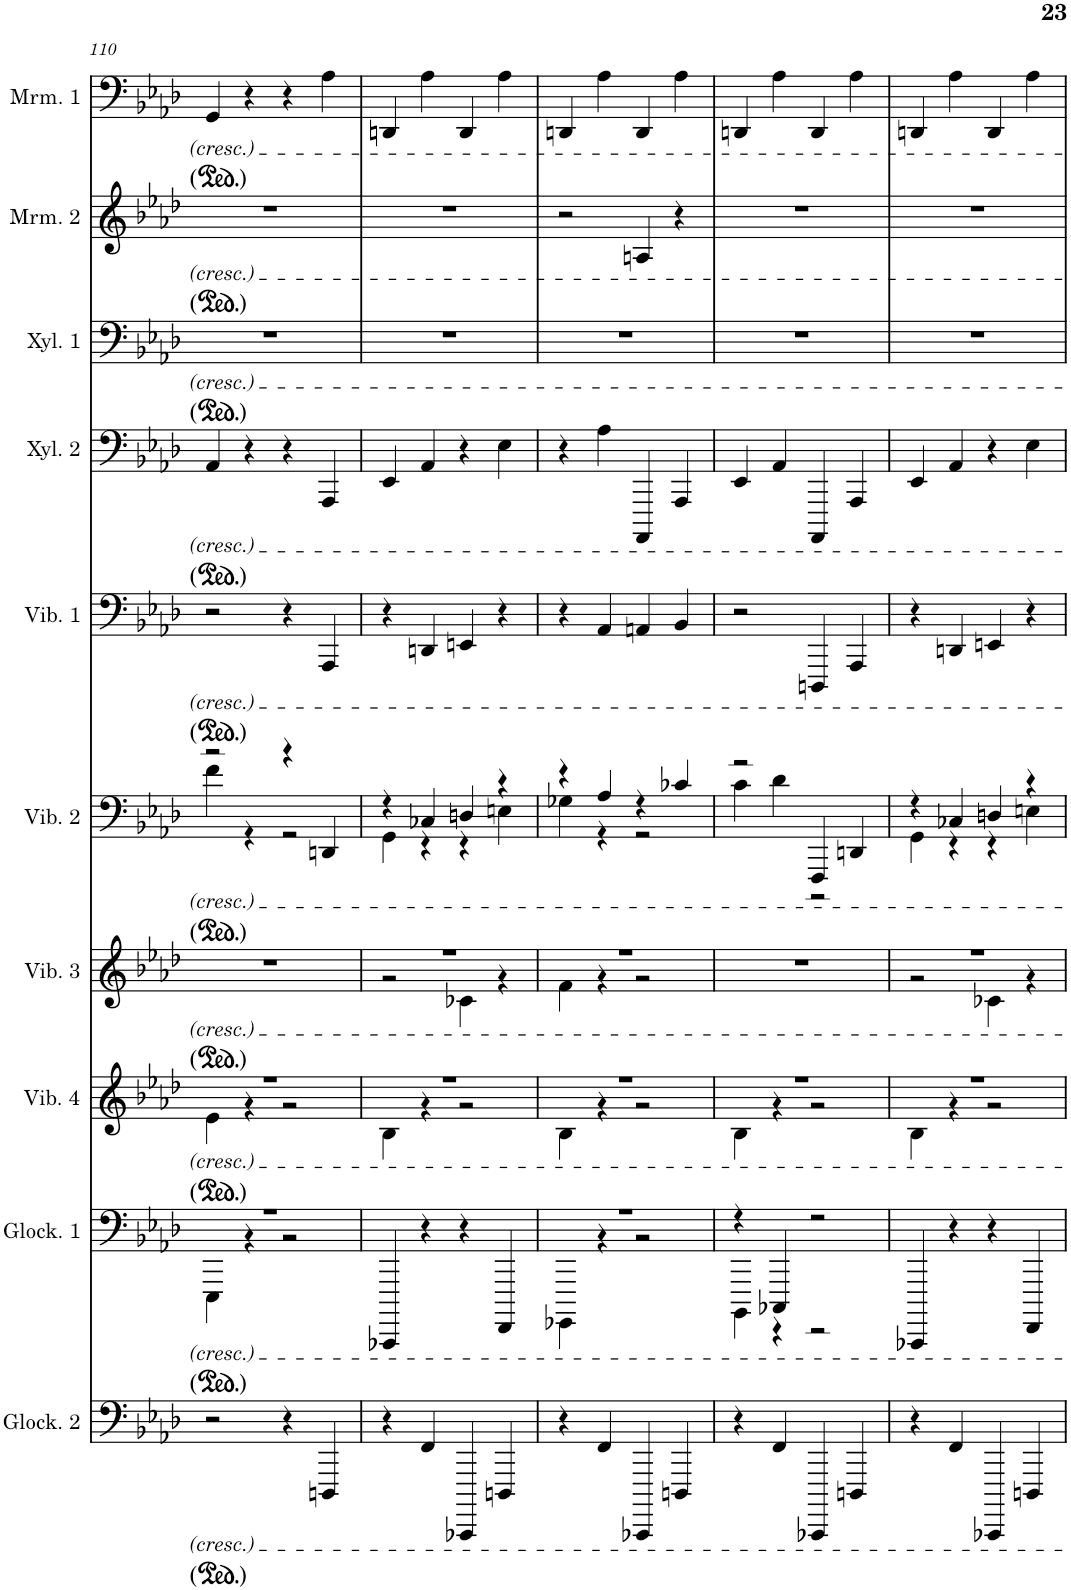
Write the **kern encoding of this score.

**kern	**kern	**kern	**kern	**kern	**kern	**kern	**kern	**kern	**kern
*part10	*part9	*part8	*part7	*part6	*part5	*part4	*part3	*part2	*part1
*staff10	*staff9	*staff8	*staff7	*staff6	*staff5	*staff4	*staff3	*staff2	*staff1
*I"Glockenspiel 2	*I"Glockenspiel 1	*I"Vibraphone 4	*I"Vibraphone 3	*I"Vibraphone 2	*I"Vibraphone 1	*I"Xylophone 2	*I"Xylophone 1	*I"Marimba 2	*I"Marimba 1
*I'Glock. 2	*I'Glock. 1	*I'Vib. 4	*I'Vib. 3	*I'Vib. 2	*I'Vib. 1	*I'Xyl. 2	*I'Xyl. 1	*I'Mrm. 2	*I'Mrm. 1
!!LO:PB:g=z
*clefF4	*clefF4	*clefG2	*clefG2	*clefF4	*clefF4	*clefF4	*clefF4	*clefG2	*clefF4
*Trd-14c-24	*Trd-14c-24	*	*	*	*	*Trd-7c-12	*Trd-7c-12	*	*
*k[b-e-a-d-]	*k[b-e-a-d-]	*k[b-e-a-d-]	*k[b-e-a-d-]	*k[b-e-a-d-]	*k[b-e-a-d-]	*k[b-e-a-d-]	*k[b-e-a-d-]	*k[b-e-a-d-]	*k[b-e-a-d-]
*M4/4	*M4/4	*M4/4	*M4/4	*M4/4	*M4/4	*M4/4	*M4/4	*M4/4	*M4/4
=110	=110	=110	=110	=110	=110	=110	=110	=110	=110
*	*^	*^	*	*^	*	*	*	*	*
2r	1r	4EEE-\	1r	4e-\	1r	2r	4f\	2r	4AA-/	1r	1r	4GG/
.	.	4r	.	4r	.	.	4r	.	4r	.	.	4r
4r	.	2r	.	2r	.	4r	2r	4r	4r	.	.	4r
4DDDn/	.	.	.	.	.	4DDn/	.	4AAA-/	4AAA-/	.	.	4A-\
*	*v	*v	*	*	*	*	*	*	*	*	*	*
=111	=111	=111	=111	=111	=111	=111	=111	=111	=111	=111	=111
*	*	*	*	*^	*	*	*	*	*	*	*
4r	4CCCC-X/	1r	4B-\	1r	2r	4r	4GG\	4r	4EE-/	1r	1r	4DDn/
4FF/	4r	.	4r	.	.	4C-X/	4r	4DDn/	4AA-/	.	.	4A-\
4CCCC-X/	4r	.	2r	.	4c-X\	4Dn/	4r	4EEn/	4r	.	.	4DD/
4DDDn/	4FFFF/	.	.	.	4r	4r	4En\	4r	4E-\	.	.	4A-\
=112	=112	=112	=112	=112	=112	=112	=112	=112	=112	=112	=112	=112
*	*^	*	*	*	*	*	*	*	*	*	*	*
4r	1r	4GGGG-X\	1r	4B-\	1r	4f\	4r	4G-X\	4r	4r	1r	2r	4DDn/
4FF/	.	4r	.	4r	.	4r	4A-/	4r	4AA-/	4A-\	.	.	4A-\
4CCCC-X/	.	2r	.	2r	.	2r	4r	2r	4AAn/	4AAAA-/	.	4An/	4DD/
4DDDn/	.	.	.	.	.	.	4c-X/	.	4BB-/	4AAA-/	.	4r	4A-\
*	*	*	*	*	*v	*v	*	*	*	*	*	*	*
=113	=113	=113	=113	=113	=113	=113	=113	=113	=113	=113	=113	=113
4r	4r	4BBBB-\	1r	4B-\	1r	2r	4c\	2r	4EE-/	1r	1r	4DDn/
4FF/	4CCC-X/	4r	.	4r	.	.	4d-\	.	4AA-/	.	.	4A-\
4CCCC-X/	2r	2r	.	2r	.	4FFF/	2r	4DDDn/	4AAAA-/	.	.	4DD/
4DDDn/	.	.	.	.	.	4DDn/	.	4AAA-/	4AAA-/	.	.	4A-\
*	*v	*v	*	*	*	*	*	*	*	*	*	*
=114	=114	=114	=114	=114	=114	=114	=114	=114	=114	=114	=114
*	*	*	*	*^	*	*	*	*	*	*	*
4r	4CCCC-X/	1r	4B-\	1r	2r	4r	4GG\	4r	4EE-/	1r	1r	4DDn/
4FF/	4r	.	4r	.	.	4C-X/	4r	4DDn/	4AA-/	.	.	4A-\
4CCCC-X/	4r	.	2r	.	4c-X\	4Dn/	4r	4EEn/	4r	.	.	4DD/
4DDDn/	4FFFF/	.	.	.	4r	4r	4En\	4r	4E-\	.	.	4A-\
*	*	*v	*v	*	*	*v	*v	*	*	*	*	*
*	*	*	*v	*v	*	*	*	*	*	*
=	=	=	=	=	=	=	=	=	=
*-	*-	*-	*-	*-	*-	*-	*-	*-	*-
